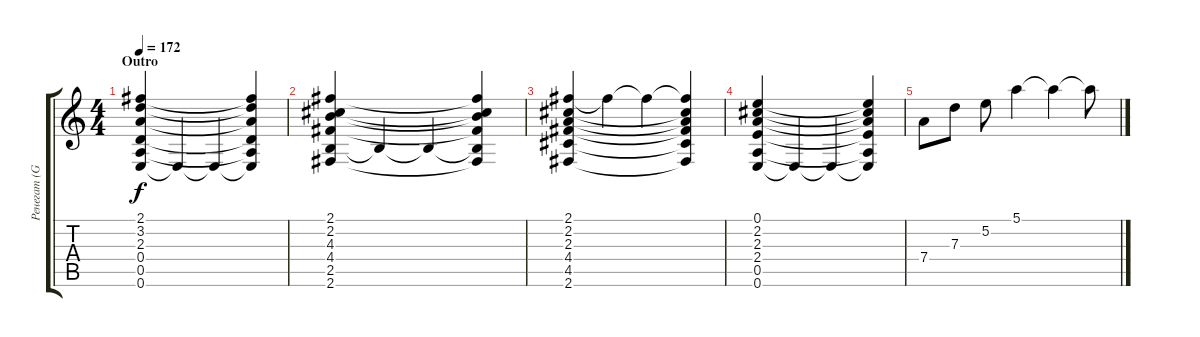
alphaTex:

\track ("Ренегат (Guitar 1)" "Ренегат (G") {instrument acousticguitarnylon}
\staff {score tabs}
\tuning (E4 B3 G3 D3 A2 E2) {hide}
\ts (4 4)
\section ("" "Outro")
\tempo 172
\clef g2
\ks c
(2.1 3.2 2.3 0.4 0.5 0.6).4{dy f} 0.6{t}.4 0.6{t}.4 (2.1{t} 3.2{t} 2.3{t} 0.4{t} 0.5{t} 0.6{t}).4 |
(2.1 2.2 4.3 4.4 2.5 2.6).4 2.5{t}.4 2.5{t}.4 (2.1{t} 2.2{t} 4.3{t} 4.4{t} 2.5{t} 2.6{t}).4 |
(2.1 2.2 2.3 4.4 4.5 2.6).4 2.1{t}.4 2.1{t}.4 (2.1{t} 2.2{t} 2.3{t} 4.4{t} 4.5{t} 2.6{t}).4 |
(0.1 2.2 2.3 2.4 0.5 0.6).4 0.6{t}.4 0.6{t}.4 (0.1{t} 2.2{t} 2.3{t} 2.4{t} 0.5{t} 0.6{t}).4 |
7.4.8 7.3.8 5.2.8 5.1.4 5.1{t}.4 5.1{t}.8
